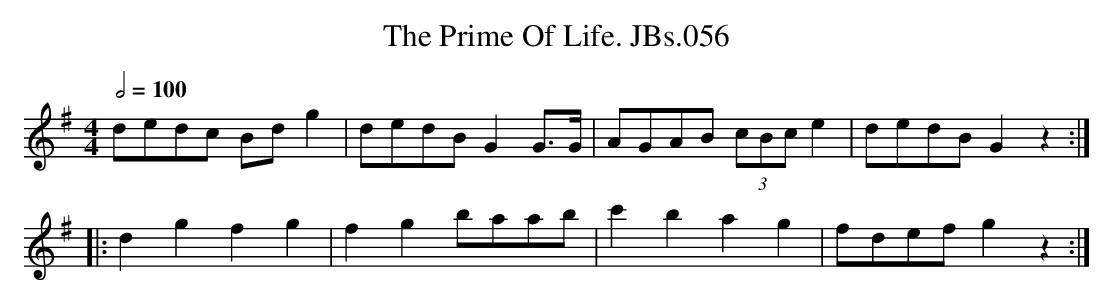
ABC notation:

X:1
T:Prime Of Life. JBs.056, The
M:4/4
L:1/8
Q:1/2=100
K:G
dedc Bdg2|dedBG2 G>G| AGAB (3cBc e2|dedB G2z2:|
|:d2g2f2g2|f2g2 baab|c'2b2a2g2|fdef g2z2:|
